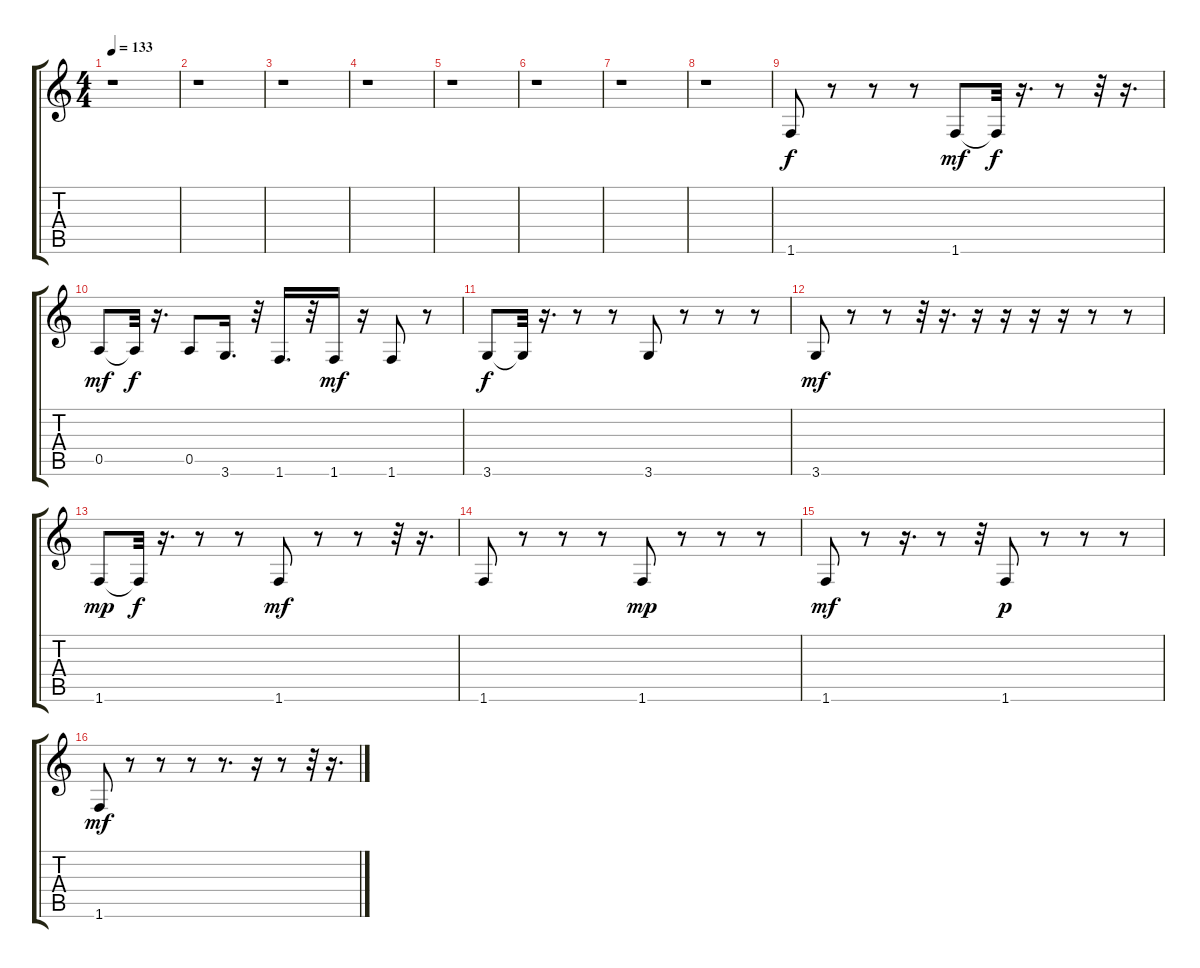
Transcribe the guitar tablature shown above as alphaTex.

\track "" {instrument acousticbass}
\staff {score tabs}
\tuning (E4 B3 G3 D3 A2 E2) {hide}
\ts (4 4)
\tempo 133
\clef g2
\ks c
r.1{dy mp} |
r.1 |
r.1 |
r.1 |
r.1 |
r.1 |
r.1 |
r.1 |
1.6.8{dy f} r.8 r.8 r.8 1.6.8{dy mf} 1.6{t}.32{dy f} r.16{d} r.8 r.32 r.16{d} |
0.5.8{dy mf} 0.5{t}.32{dy f} r.16{d} 0.5.8 3.6.16{d} r.32 1.6.16{d} r.32 1.6.16{dy mf} r.16 1.6.8 r.8 |
3.6.8{dy f} 3.6{t}.32 r.16{d} r.8 r.8 3.6.8 r.8 r.8 r.8 |
3.6.8{dy mf} r.8 r.8 r.32 r.16{d} r.16 r.16 r.16 r.16 r.8 r.8 |
1.6.8{dy mp} 1.6{t}.32{dy f} r.16{d} r.8 r.8 1.6.8{dy mf} r.8 r.8 r.32 r.16{d} |
1.6.8 r.8 r.8 r.8 1.6.8{dy mp} r.8 r.8 r.8 |
1.6.8{dy mf} r.8 r.16{d} r.8 r.32 1.6.8{dy p} r.8 r.8 r.8 |
1.6.8{dy mf} r.8 r.8 r.8 r.8{d} r.16 r.8 r.32 r.16{d}
